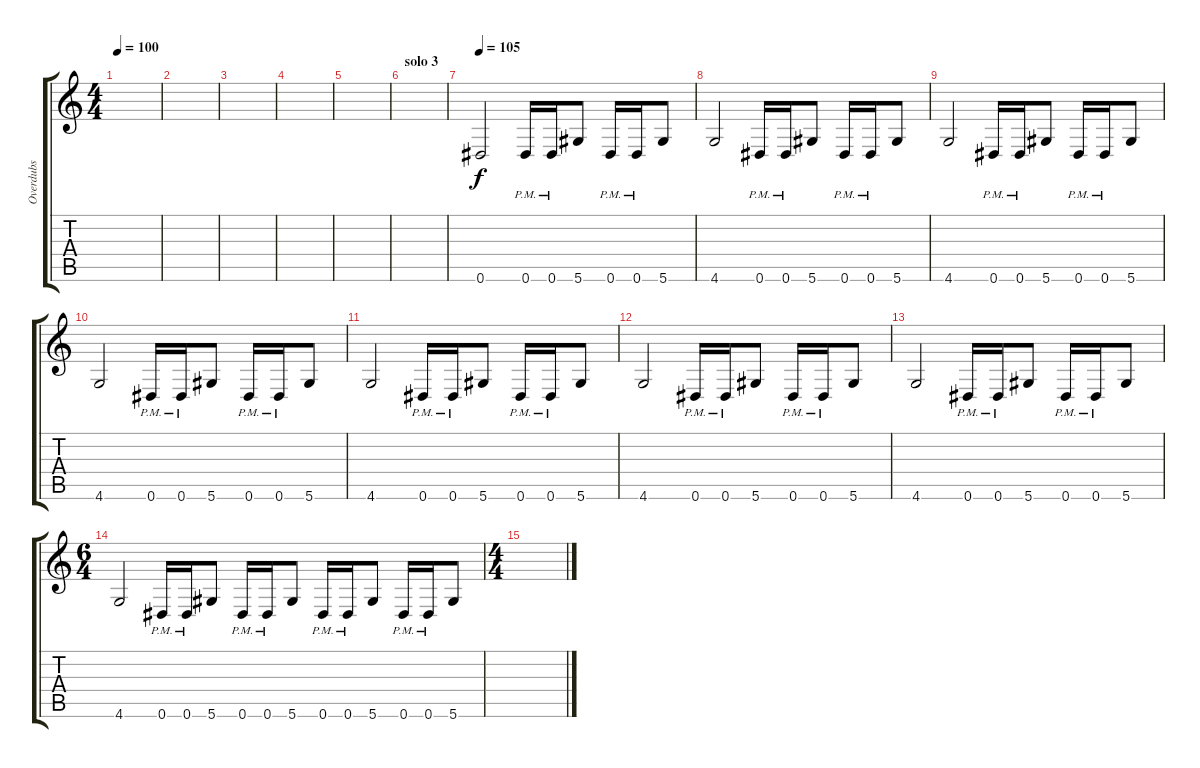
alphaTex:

\track ("Overdubs" "Overdubs") {instrument distortionguitar}
\staff {score tabs}
\tuning (Eb4 Bb3 Gb3 Db3 Ab2 Eb2) {hide}
\ts (4 4)
\tempo 100
\clef g2
\ks c
|
|
|
|
|
\section ("" "solo 3")
|
\tempo 105
0.6.2 0.6{pm}.16 0.6{pm}.16 5.6.8 0.6{pm}.16 0.6{pm}.16 5.6.8 |
4.6.2{volume 5} 0.6{pm}.16{volume 14} 0.6{pm}.16 5.6.8 0.6{pm}.16 0.6{pm}.16 5.6.8 |
4.6.2{volume 5} 0.6{pm}.16{volume 14} 0.6{pm}.16 5.6.8 0.6{pm}.16 0.6{pm}.16 5.6.8 |
4.6.2{volume 5} 0.6{pm}.16{volume 14} 0.6{pm}.16 5.6.8 0.6{pm}.16 0.6{pm}.16 5.6.8 |
4.6.2{volume 5} 0.6{pm}.16{volume 14} 0.6{pm}.16 5.6.8 0.6{pm}.16 0.6{pm}.16 5.6.8 |
4.6.2{volume 5} 0.6{pm}.16{volume 14} 0.6{pm}.16 5.6.8 0.6{pm}.16 0.6{pm}.16 5.6.8 |
4.6.2{volume 5} 0.6{pm}.16{volume 14} 0.6{pm}.16 5.6.8 0.6{pm}.16 0.6{pm}.16 5.6.8 |
\ts (6 4)
4.6.2{volume 5} 0.6{pm}.16{volume 14} 0.6{pm}.16 5.6.8 0.6{pm}.16 0.6{pm}.16 5.6.8 0.6{pm}.16 0.6{pm}.16 5.6.8 0.6{pm}.16 0.6{pm}.16 5.6.8 |
\ts (4 4)
